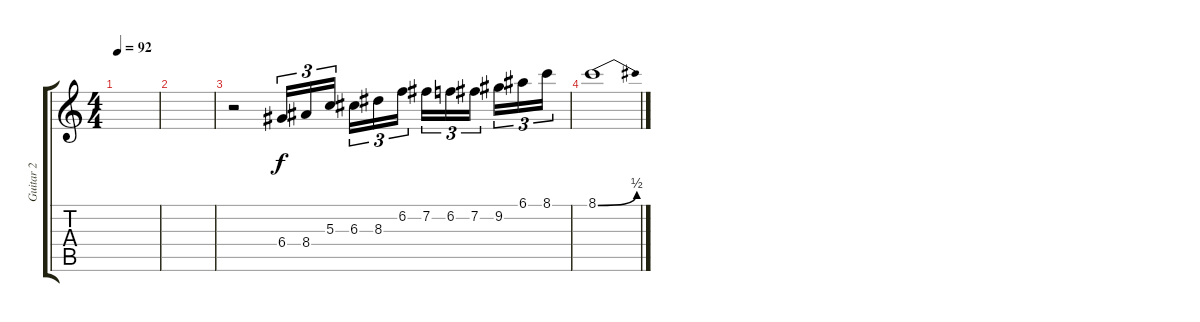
\track ("Guitar 2" "Guitar 2") {instrument distortionguitar}
\staff {score tabs}
\tuning (E4 B3 G3 D3 A2 E2) {hide}
\ts (4 4)
\tempo 92
\clef g2
\ks c
|
|
r.2 6.4.16{tu (3 2) volume 14 balance 16} 8.4.16{tu (3 2)} 5.3.16{tu (3 2)} 6.3.16{tu (3 2)} 8.3.16{tu (3 2)} 6.2.16{tu (3 2)} 7.2.16{tu (3 2)} 6.2.16{tu (3 2)} 7.2.16{tu (3 2)} 9.2.16{tu (3 2)} 6.1.16{tu (3 2)} 8.1.16{tu (3 2)} |
8.1{be (bend 0 0 60 2)}.1
